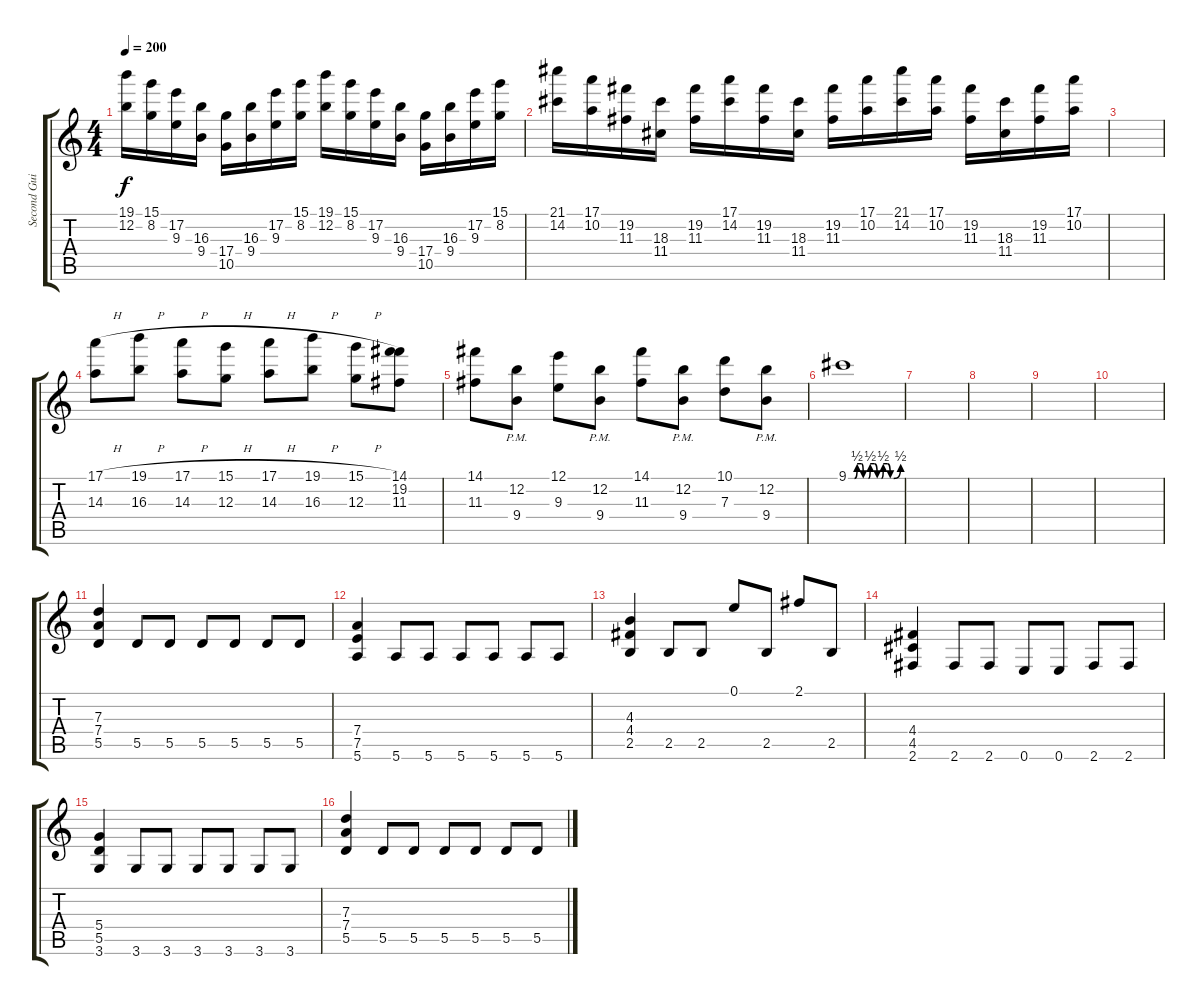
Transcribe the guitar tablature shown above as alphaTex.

\track ("Second Guitar" "Second Gui") {instrument overdrivenguitar}
\staff {score tabs}
\tuning (E4 B3 G3 D3 A2 E2) {hide}
\ts (4 4)
\tempo 200
\clef g2
\ks c
(19.1 12.2).16{dy f} (15.1 8.2).16 (17.2 9.3).16 (16.3 9.4).16 (17.4 10.5).16 (16.3 9.4).16 (17.2 9.3).16 (15.1 8.2).16 (19.1 12.2).16 (15.1 8.2).16 (17.2 9.3).16 (16.3 9.4).16 (17.4 10.5).16 (16.3 9.4).16 (17.2 9.3).16 (15.1 8.2).16 |
(21.1 14.2).16 (17.1 10.2).16 (19.2 11.3).16 (18.3 11.4).16 (19.2 11.3).16 (17.1 14.2).16 (19.2 11.3).16 (18.3 11.4).16 (19.2 11.3).16 (17.1 10.2).16 (21.1 14.2).16 (17.1 10.2).16 (19.2 11.3).16 (18.3 11.4).16 (19.2 11.3).16 (17.1 10.2).16 |
|
(17.1{h} 14.3).8 (19.1{h} 16.3).8 (17.1{h} 14.3).8 (15.1{h} 12.3).8 (17.1{h} 14.3).8 (19.1{h} 16.3).8 (15.1{h} 12.3).8 (14.1 19.2 11.3).8 |
(14.1 11.3).8 (12.2{pm} 9.4).8 (12.1 9.3).8 (12.2{pm} 9.4).8 (14.1 11.3).8 (12.2{pm} 9.4).8 (10.1 7.3).8 (12.2{pm} 9.4).8 |
9.1{be (custom 0 0 7 0 10 2 15 2 17 0 23 0 25 2 30 2 33 0 38 0 40 2 45 2 48 0 52 0 60 2)}.1 |
|
|
|
|
(7.3 7.4 5.5).4{volume 13} 5.5.8 5.5.8 5.5.8 5.5.8 5.5.8 5.5.8 |
(7.4 7.5 5.6).4 5.6.8 5.6.8 5.6.8 5.6.8 5.6.8 5.6.8 |
(4.3 4.4 2.5).4 2.5.8 2.5.8 0.1.8 2.5.8 2.1.8 2.5.8 |
(4.4 4.5 2.6).4 2.6.8 2.6.8 0.6.8 0.6.8 2.6.8 2.6.8 |
(5.4 5.5 3.6).4 3.6.8 3.6.8 3.6.8 3.6.8 3.6.8 3.6.8 |
(7.3 7.4 5.5).4 5.5.8 5.5.8 5.5.8 5.5.8 5.5.8 5.5.8
